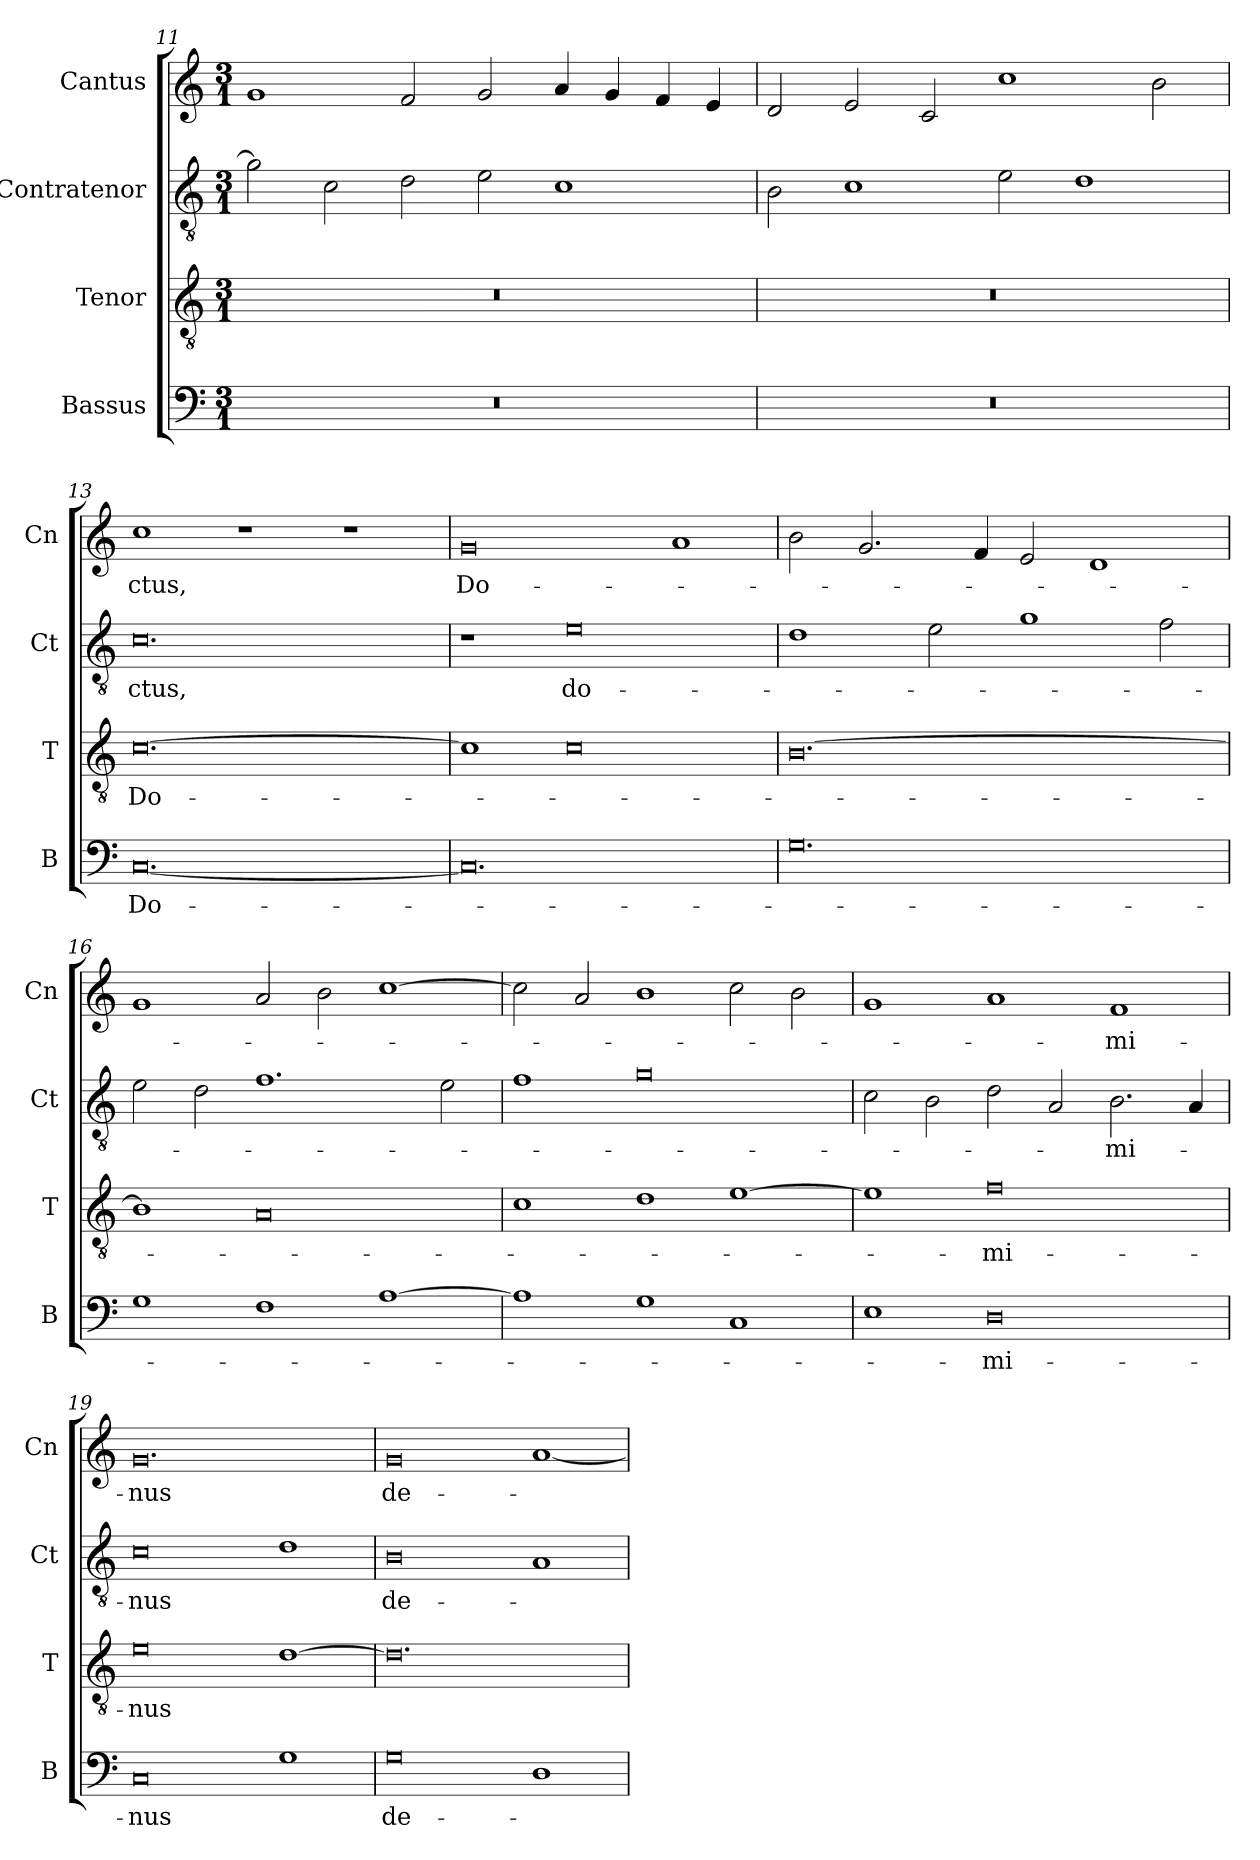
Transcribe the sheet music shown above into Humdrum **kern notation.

**kern	**text	**kern	**text	**kern	**text	**kern	**text
*part4	*part4	*part3	*part3	*part2	*part2	*part1	*part1
*staff4	*staff4	*staff3	*staff3	*staff2	*staff2	*staff1	*staff1
*I"Bassus	*	*I"Tenor	*	*I"Contratenor	*	*I"Cantus	*
*I'B	*	*I'T	*	*I'Ct	*	*I'Cn	*
*clefF4	*	*clefGv2	*	*clefGv2	*	*clefG2	*
*k[]	*	*k[]	*	*k[]	*	*k[]	*
*M3/1	*	*M3/1	*	*M3/1	*	*M3/1	*
=11	=11	=11	=11	=11	=11	=11	=11
0.r	.	0.r	.	2g\]	.	1g	.
.	.	.	.	2c\	.	.	.
.	.	.	.	2d\	.	2f/	.
.	.	.	.	2e\	.	2g/	.
.	.	.	.	1c	.	4a/	.
.	.	.	.	.	.	4g/	.
.	.	.	.	.	.	4f/	.
.	.	.	.	.	.	4e/	.
=12	=12	=12	=12	=12	=12	=12	=12
0.r	.	0.r	.	2B\	.	2d/	.
.	.	.	.	1c	.	2e/	.
.	.	.	.	.	.	2c/	.
.	.	.	.	2e\	.	1cc	.
.	.	.	.	1d	.	.	.
.	.	.	.	.	.	2b\	.
=13	=13	=13	=13	=13	=13	=13	=13
[0.C	Do-	[0.c	Do-	0.c	-ctus,	1cc	-ctus,
.	.	.	.	.	.	1r	.
.	.	.	.	.	.	1r	.
=14	=14	=14	=14	=14	=14	=14	=14
0.C]	.	1c]	.	1r	.	0g	Do-
.	.	0c	.	0e	do-	.	.
.	.	.	.	.	.	1a	.
=15	=15	=15	=15	=15	=15	=15	=15
0.G	.	[0.B	.	1d	.	2b\	.
.	.	.	.	.	.	2.g/	.
.	.	.	.	2e\	.	.	.
.	.	.	.	.	.	4f/	.
.	.	.	.	1g	.	2e/	.
.	.	.	.	.	.	1d	.
.	.	.	.	2f\	.	.	.
=16	=16	=16	=16	=16	=16	=16	=16
1G	.	1B]	.	2e\	.	1g	.
.	.	.	.	2d\	.	.	.
1F	.	0A	.	1.f	.	2a/	.
.	.	.	.	.	.	2b\	.
[1A	.	.	.	.	.	[1cc	.
.	.	.	.	2e\	.	.	.
=17	=17	=17	=17	=17	=17	=17	=17
1A]	.	1c	.	1f	.	2cc\]	.
.	.	.	.	.	.	2a/	.
1G	.	1d	.	0g	.	1b	.
1C	.	[1e	.	.	.	2cc\	.
.	.	.	.	.	.	2b\	.
=18	=18	=18	=18	=18	=18	=18	=18
1E	.	1e]	.	2c\	.	1g	.
.	.	.	.	2B\	.	.	.
0D	-mi-	0f	-mi-	2d\	.	1a	.
.	.	.	.	2A/	.	.	.
.	.	.	.	2.B\	-mi-	1f	-mi-
.	.	.	.	4A/	.	.	.
=19	=19	=19	=19	=19	=19	=19	=19
0C	-nus	0e	-nus	0c	-nus	0.g	-nus
1G	.	[1d	.	1d	.	.	.
=20	=20	=20	=20	=20	=20	=20	=20
0G	de-	0.d]	.	0B	de-	0g	de-
1D	.	.	.	1A	.	[1a	.
=	=	=	=	=	=	=	=
*-	*-	*-	*-	*-	*-	*-	*-
